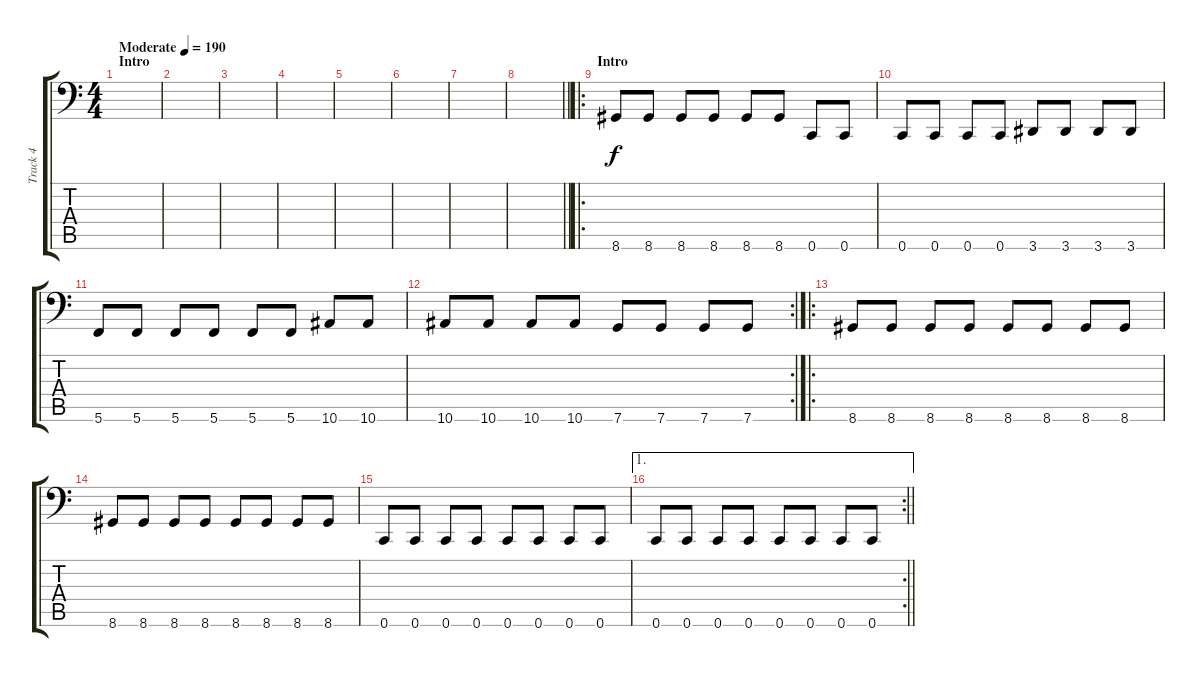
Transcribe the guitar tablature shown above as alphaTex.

\track ("Track 4" "Track 4") {instrument electricbasspick}
\staff {score tabs}
\tuning (D3 A2 F2 C2 G1 C1) {hide}
\ts (4 4)
\section ("" "Intro")
\tempo (190 "Moderate")
\clef f4
\ks c
|
|
|
|
|
|
|
\barLineRight lightlight
|
\ro
\section ("" "Intro")
8.6.8 8.6.8 8.6.8 8.6.8 8.6.8 8.6.8 0.6.8 0.6.8 |
0.6.8 0.6.8 0.6.8 0.6.8 3.6.8 3.6.8 3.6.8 3.6.8 |
5.6.8 5.6.8 5.6.8 5.6.8 5.6.8 5.6.8 10.6.8 10.6.8 |
\rc 2
10.6.8 10.6.8 10.6.8 10.6.8 7.6.8 7.6.8 7.6.8 7.6.8 |
\ro
8.6.8 8.6.8 8.6.8 8.6.8 8.6.8 8.6.8 8.6.8 8.6.8 |
8.6.8 8.6.8 8.6.8 8.6.8 8.6.8 8.6.8 8.6.8 8.6.8 |
0.6.8 0.6.8 0.6.8 0.6.8 0.6.8 0.6.8 0.6.8 0.6.8 |
\ae 1
\rc 2
\barLineRight lightlight
0.6.8 0.6.8 0.6.8 0.6.8 0.6.8 0.6.8 0.6.8 0.6.8
